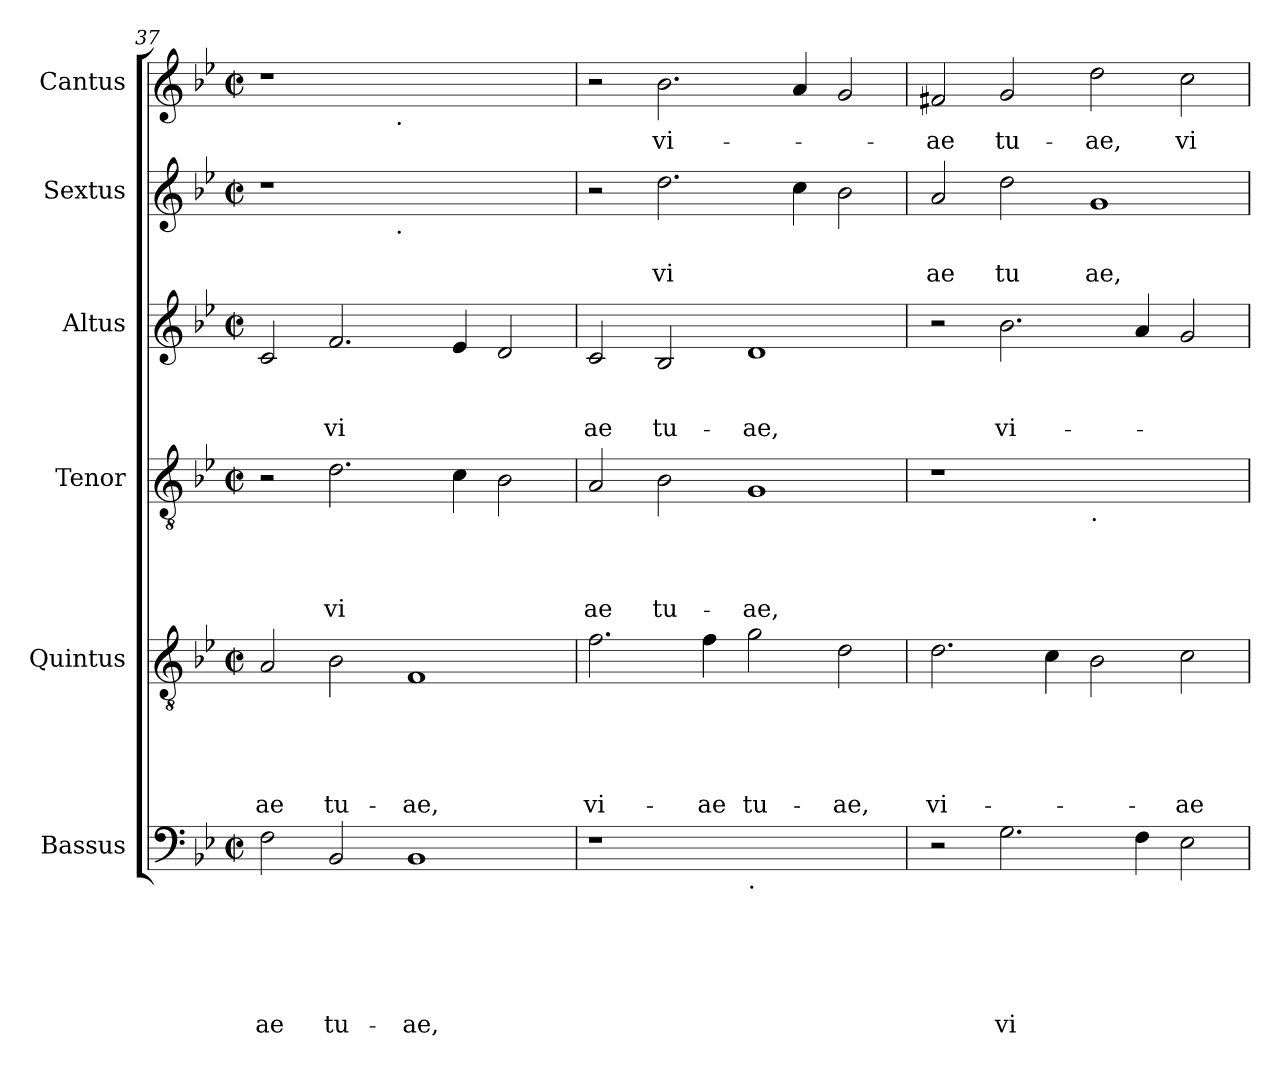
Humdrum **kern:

**kern	**text	**text	**text	**text	**text	**text	**kern	**text	**text	**text	**text	**text	**kern	**text	**text	**text	**text	**kern	**text	**text	**text	**kern	**text	**text	**kern	**text
*part6	*part6	*part6	*part6	*part6	*part6	*part6	*part5	*part5	*part5	*part5	*part5	*part5	*part4	*part4	*part4	*part4	*part4	*part3	*part3	*part3	*part3	*part2	*part2	*part2	*part1	*part1
*staff6	*staff6	*staff6	*staff6	*staff6	*staff6	*staff6	*staff5	*staff5	*staff5	*staff5	*staff5	*staff5	*staff4	*staff4	*staff4	*staff4	*staff4	*staff3	*staff3	*staff3	*staff3	*staff2	*staff2	*staff2	*staff1	*staff1
*I"Bassus	*	*	*	*	*	*	*I"Quintus	*	*	*	*	*	*I"Tenor	*	*	*	*	*I"Altus	*	*	*	*I"Sextus	*	*	*I"Cantus	*
*clefF4	*	*	*	*	*	*	*clefGv2	*	*	*	*	*	*clefGv2	*	*	*	*	*clefG2	*	*	*	*clefG2	*	*	*clefG2	*
*k[b-e-]	*	*	*	*	*	*	*k[b-e-]	*	*	*	*	*	*k[b-e-]	*	*	*	*	*k[b-e-]	*	*	*	*k[b-e-]	*	*	*k[b-e-]	*
*B-:	*	*	*	*	*	*	*B-:	*	*	*	*	*	*B-:	*	*	*	*	*B-:	*	*	*	*B-:	*	*	*B-:	*
*M2/2	*	*	*	*	*	*	*M2/2	*	*	*	*	*	*M2/2	*	*	*	*	*M2/2	*	*	*	*M2/2	*	*	*M2/2	*
*met(c|)	*	*	*	*	*	*	*met(c|)	*	*	*	*	*	*met(c|)	*	*	*	*	*met(c|)	*	*	*	*met(c|)	*	*	*met(c|)	*
=37	=37	=37	=37	=37	=37	=37	=37	=37	=37	=37	=37	=37	=37	=37	=37	=37	=37	=37	=37	=37	=37	=37	=37	=37	=37	=37
!	!	!	!	!	!	!LO:LY:b	!	!	!	!	!	!LO:LY:b	!	!	!	!	!	!	!	!	!	!	!	!	!	!
*	*	*	*	*	*	*	*	*	*	*	*	*	*	*	*	*	*	*	*	*	*	*^	*	*	*^	*
2F\	.	.	.	.	.	-ae	2A/	.	.	.	.	-ae	2r	.	.	.	.	2c/	.	.	.	1r	2ryy	.	.	1r	2ryy	.
!	!	!	!	!	!	!LO:LY:b	!	!	!	!	!	!LO:LY:b	!	!	!	!	!LO:LY:b	!	!	!	!LO:LY:b	!	!	!	!	!	!	!
2BB-/	.	.	.	.	.	tu-	2B-\	.	.	.	.	tu-	2.d\	.	.	.	vi	2.f/	.	.	vi	.	4...ryy	.	.	.	4...ryy	.
!	!	!	!	!	!	!	!	!	!	!	!	!	!	!	!	!	!	!	!	!	!	!	!	!	!	!	!LO:TX:b:t=.	!
!	!	!	!	!	!	!	!	!	!	!	!	!	!	!	!	!	!	!	!	!	!	!	!LO:TX:b:t=.	!	!	!	!	!
.	.	.	.	.	.	.	.	.	.	.	.	.	.	.	.	.	.	.	.	.	.	.	1ryy	.	.	.	1ryy	.
!	!	!	!	!	!	!LO:LY:b	!	!	!	!	!	!LO:LY:b	!	!	!	!	!	!	!	!	!	!	!	!	!	!	!	!
1BB-	.	.	.	.	.	-ae,	1F	.	.	.	.	-ae,	.	.	.	.	.	.	.	.	.	1ryy	.	.	.	1ryy	.	.
.	.	.	.	.	.	.	.	.	.	.	.	.	4c\	.	.	.	.	4e-/	.	.	.	.	.	.	.	.	.	.
.	.	.	.	.	.	.	.	.	.	.	.	.	2B-\	.	.	.	.	2d/	.	.	.	.	.	.	.	.	.	.
.	.	.	.	.	.	.	.	.	.	.	.	.	.	.	.	.	.	.	.	.	.	.	32ryy	.	.	.	32ryy	.
!!LO:LB:g=z
=38	=38	=38	=38	=38	=38	=38	=38	=38	=38	=38	=38	=38	=38	=38	=38	=38	=38	=38	=38	=38	=38	=38	=38	=38	=38	=38	=38	=38
!	!	!	!	!	!	!	!	!	!	!	!	!LO:LY:b	!	!	!	!	!LO:LY:b	!	!	!	!LO:LY:b	!	!	!	!	!	!	!
*	*	*	*	*	*	*	*	*	*	*	*	*	*	*	*	*	*	*	*	*	*	*v	*v	*	*	*	*	*
*	*	*	*	*	*	*	*	*	*	*	*	*	*	*	*	*	*	*	*	*	*	*	*	*	*v	*v	*
1r	.	.	.	.	.	.	2.f\	.	.	.	.	vi-	2A/	.	.	.	ae	2c/	.	.	ae	2r	.	.	2r	.
!	!	!	!	!	!	!	!	!	!	!	!	!	!	!	!	!	!LO:LY:b	!	!	!	!LO:LY:b	!	!	!LO:LY:b	!	!LO:LY:b
.	.	.	.	.	.	.	.	.	.	.	.	.	2B-\	.	.	.	tu-	2B-/	.	.	tu-	2.dd\	.	vi	2.b-\	vi-
!	!	!	!	!	!	!	!	!	!	!	!	!LO:LY:b	!	!	!	!	!	!	!	!	!	!	!	!	!	!
.	.	.	.	.	.	.	4f\	.	.	.	.	-ae	.	.	.	.	.	.	.	.	.	.	.	.	.	.
!LO:TX:b:t=.	!	!	!	!	!	!	!	!	!	!	!	!	!	!	!	!	!	!	!	!	!	!	!	!	!	!
!	!	!	!	!	!	!	!	!	!	!	!	!LO:LY:b	!	!	!	!	!LO:LY:b	!	!	!	!LO:LY:b	!	!	!	!	!
1ryy	.	.	.	.	.	.	2g\	.	.	.	.	tu-	1G	.	.	.	-ae,	1d	.	.	-ae,	.	.	.	.	.
.	.	.	.	.	.	.	.	.	.	.	.	.	.	.	.	.	.	.	.	.	.	4cc\	.	.	4a/	.
!	!	!	!	!	!	!	!	!	!	!	!	!LO:LY:b	!	!	!	!	!	!	!	!	!	!	!	!	!	!
.	.	.	.	.	.	.	2d\	.	.	.	.	-ae,	.	.	.	.	.	.	.	.	.	2b-\	.	.	2g/	.
=39	=39	=39	=39	=39	=39	=39	=39	=39	=39	=39	=39	=39	=39	=39	=39	=39	=39	=39	=39	=39	=39	=39	=39	=39	=39	=39
!	!	!	!	!	!	!	!	!	!	!	!	!LO:LY:b	!	!	!	!	!	!	!	!	!	!	!	!LO:LY:b	!	!LO:LY:b
2r	.	.	.	.	.	.	2.d\	.	.	.	.	vi-	1r	.	.	.	.	2r	.	.	.	2a/	.	ae	2f#X/	-ae
!	!	!	!	!	!	!LO:LY:b	!	!	!	!	!	!	!	!	!	!	!	!	!	!	!LO:LY:b	!	!	!LO:LY:b	!	!LO:LY:b
2.G\	.	.	.	.	.	vi	.	.	.	.	.	.	.	.	.	.	.	2.b-\	.	.	vi-	2dd\	.	tu	2g/	tu-
.	.	.	.	.	.	.	4c\	.	.	.	.	.	.	.	.	.	.	.	.	.	.	.	.	.	.	.
!	!	!	!	!	!	!	!	!	!	!	!	!	!LO:TX:b:t=.	!	!	!	!	!	!	!	!	!	!	!	!	!
!	!	!	!	!	!	!	!	!	!	!	!	!	!	!	!	!	!	!	!	!	!	!	!	!LO:LY:b	!	!LO:LY:b
.	.	.	.	.	.	.	2B-\	.	.	.	.	.	1ryy	.	.	.	.	.	.	.	.	1g	.	ae,	2dd\	-ae,
4F\	.	.	.	.	.	.	.	.	.	.	.	.	.	.	.	.	.	4a/	.	.	.	.	.	.	.	.
!	!	!	!	!	!	!	!	!	!	!	!	!LO:LY:b	!	!	!	!	!	!	!	!	!	!	!	!	!	!LO:LY:b
2E-\	.	.	.	.	.	.	2c\	.	.	.	.	-ae	.	.	.	.	.	2g/	.	.	.	.	.	.	2cc\	vi-
=	=	=	=	=	=	=	=	=	=	=	=	=	=	=	=	=	=	=	=	=	=	=	=	=	=	=
*-	*-	*-	*-	*-	*-	*-	*-	*-	*-	*-	*-	*-	*-	*-	*-	*-	*-	*-	*-	*-	*-	*-	*-	*-	*-	*-
